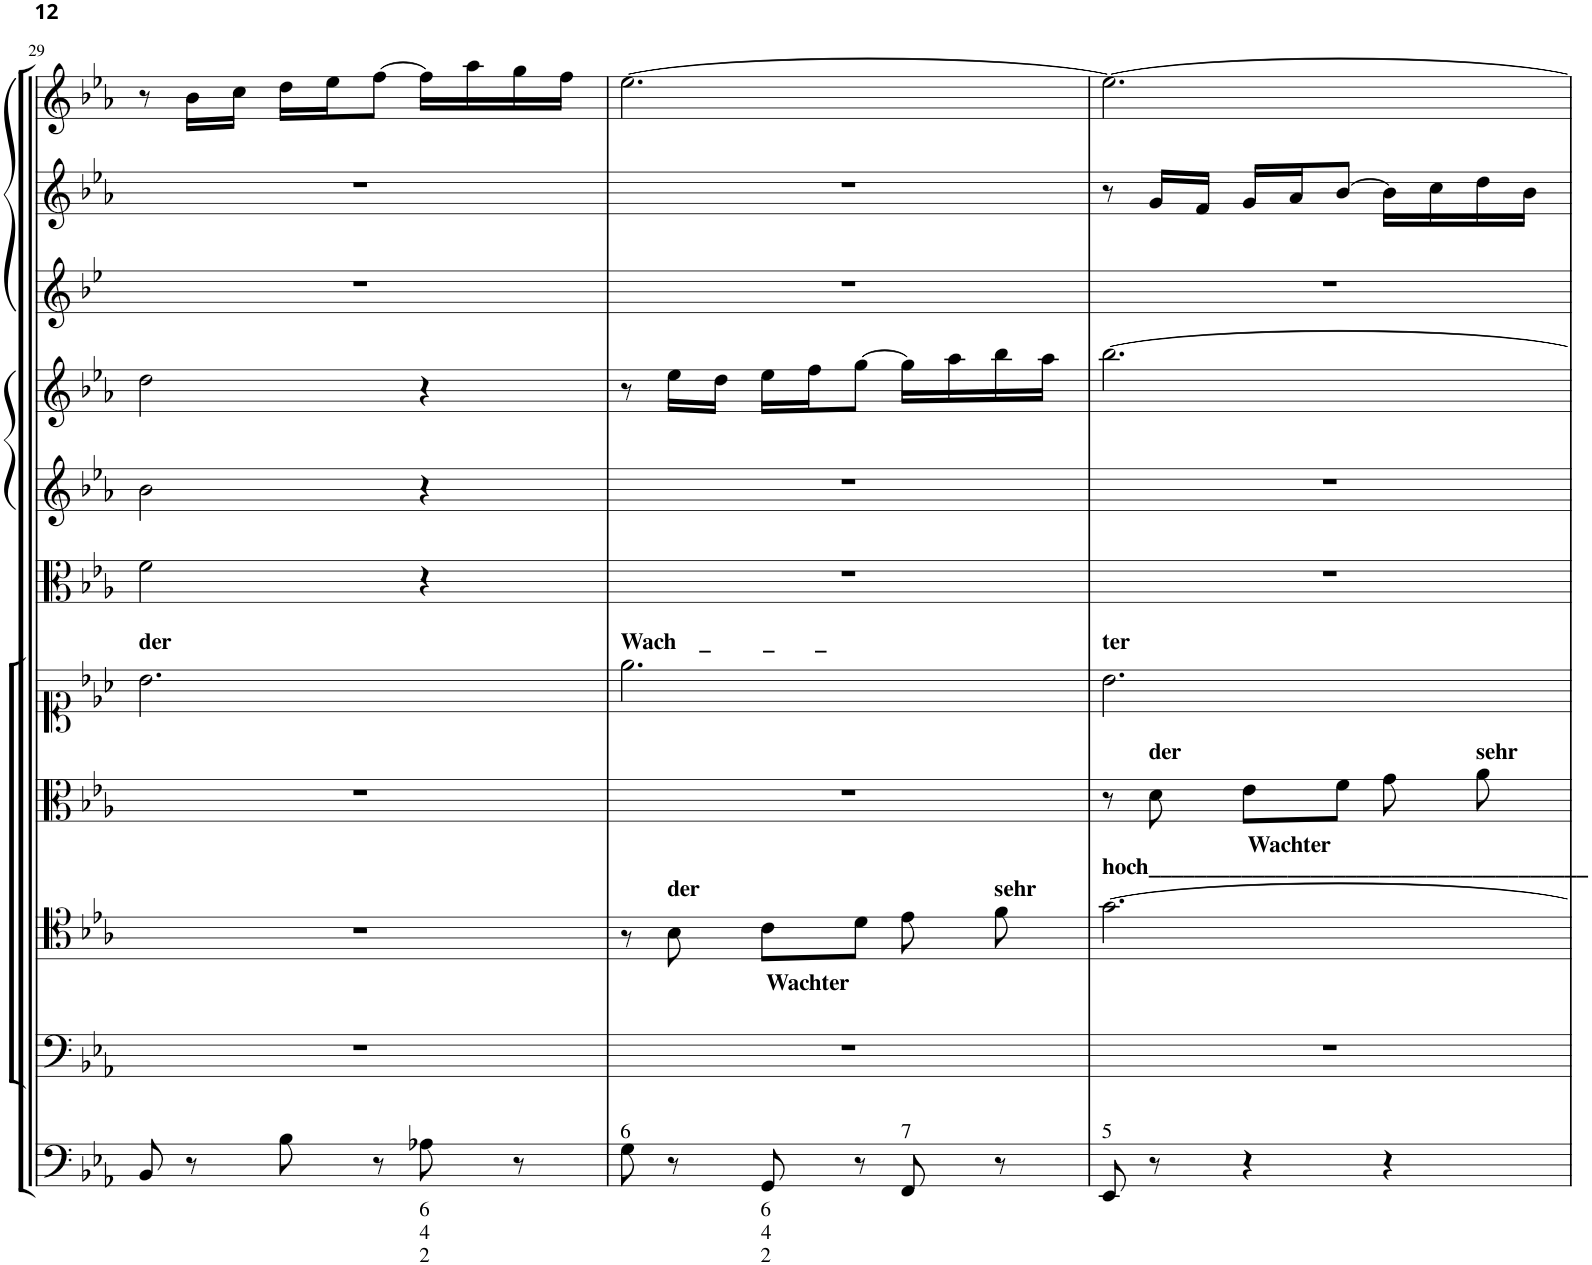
**kern	**kern	**kern	**kern	**kern	**kern	**kern	**kern	**kern	**kern	**kern
*part11	*part10	*part9	*part8	*part7	*part6	*part5	*part4	*part3	*part2	*part1
*staff11	*staff10	*staff9	*staff8	*staff7	*staff6	*staff5	*staff4	*staff3	*staff2	*staff1
*I"Continuo.	*I"Basso.	*I"Tenore.	*I"Alto.	*I"Soprano.	*I"Viola.	*I"Violino II	*I"Violino I	*I"Taille.	*I"Oboe II.	*I"Oboe I.
*	*	*	*	*	*	*	*	*	*I'Ob	*I'Ob
!!LO:PB:g=z
*clefF4	*clefF4	*clefC4	*clefC3	*clefC1	*clefC3	*clefG2	*clefG2	*clefG2	*clefG2	*clefG2
*	*	*	*	*	*	*	*	*Trd4c7	*	*
*k[b-e-a-]	*k[b-e-a-]	*k[b-e-a-]	*k[b-e-a-]	*k[b-e-a-]	*k[b-e-a-]	*k[b-e-a-]	*k[b-e-a-]	*k[b-e-]	*k[b-e-a-]	*k[b-e-a-]
*M3/4	*M3/4	*M3/4	*M3/4	*M3/4	*M3/4	*M3/4	*M3/4	*M3/4	*M3/4	*M3/4
=29	=29	=29	=29	=29	=29	=29	=29	=29	=29	=29
!	!	!	!	!LO:TX:a:B:t=der	!	!	!	!	!	!
8BB-/	2.r	2.r	2.r	2.b-\	2f\	2b-\	2dd\	2.r	2.r	8r
8r	.	.	.	.	.	.	.	.	.	16b-\LL
.	.	.	.	.	.	.	.	.	.	16cc\JJ
8B-\	.	.	.	.	.	.	.	.	.	16dd\LL
.	.	.	.	.	.	.	.	.	.	16ee-\J
8r	.	.	.	.	.	.	.	.	.	[8ff\J
!LO:TX:b:t=6	!	!	!	!	!	!	!	!	!	!
!LO:TX:b:t=4	!	!	!	!	!	!	!	!	!	!
!LO:TX:b:t=2	!	!	!	!	!	!	!	!	!	!
8A-X\	.	.	.	.	4r	4r	4r	.	.	16ff\LL]
.	.	.	.	.	.	.	.	.	.	16aa-\
8r	.	.	.	.	.	.	.	.	.	16gg\
.	.	.	.	.	.	.	.	.	.	16ff\JJ
=30	=30	=30	=30	=30	=30	=30	=30	=30	=30	=30
!	!	!	!	!LO:TX:a:B:t=Wach    _         _       _	!	!	!	!	!	!
!LO:TX:a:t=6	!	!	!	!	!	!	!	!	!	!
8G\	2.r	8r	2.r	2.ee-\	2.r	2.r	8r	2.r	2.r	[2.ee-\
!	!	!LO:TX:a:B:t=der	!	!	!	!	!	!	!	!
8r	.	8B-\	.	.	.	.	16ee-\LL	.	.	.
.	.	.	.	.	.	.	16dd\JJ	.	.	.
!	!	!LO:TX:b:B:t=Wachter	!	!	!	!	!	!	!	!
!LO:TX:b:t=6	!	!	!	!	!	!	!	!	!	!
!LO:TX:b:t=4	!	!	!	!	!	!	!	!	!	!
!LO:TX:b:t=2	!	!	!	!	!	!	!	!	!	!
8GG/	.	8c\L	.	.	.	.	16ee-\LL	.	.	.
.	.	.	.	.	.	.	16ff\J	.	.	.
8r	.	8d\J	.	.	.	.	[8gg\J	.	.	.
!LO:TX:a:t=7	!	!	!	!	!	!	!	!	!	!
8FF/	.	8e-\	.	.	.	.	16gg\LL]	.	.	.
.	.	.	.	.	.	.	16aa-\	.	.	.
!	!	!LO:TX:a:B:t=sehr	!	!	!	!	!	!	!	!
8r	.	8f\	.	.	.	.	16bb-\	.	.	.
.	.	.	.	.	.	.	16aa-\JJ	.	.	.
=31	=31	=31	=31	=31	=31	=31	=31	=31	=31	=31
!	!	!	!	!LO:TX:a:B:t=ter	!	!	!	!	!	!
!	!	!LO:TX:a:B:t=hoch______________________________________	!	!	!	!	!	!	!	!
!LO:TX:a:t=5	!	!	!	!	!	!	!	!	!	!
8EE-/	2.r	[2.g\	8r	2.b-\	2.r	2.r	[2.bb-\	2.r	8r	2.ee-\_
!	!	!	!LO:TX:a:B:t=der	!	!	!	!	!	!	!
8r	.	.	8d\	.	.	.	.	.	16g/LL	.
.	.	.	.	.	.	.	.	.	16f/JJ	.
!	!	!	!LO:TX:b:B:t=Wachter	!	!	!	!	!	!	!
4r	.	.	8e-\L	.	.	.	.	.	16g/LL	.
.	.	.	.	.	.	.	.	.	16a-/J	.
.	.	.	8f\J	.	.	.	.	.	[8b-/J	.
4r	.	.	8g\	.	.	.	.	.	16b-\LL]	.
.	.	.	.	.	.	.	.	.	16cc\	.
!	!	!	!LO:TX:a:B:t=sehr	!	!	!	!	!	!	!
.	.	.	8a-\	.	.	.	.	.	16dd\	.
.	.	.	.	.	.	.	.	.	16b-\JJ	.
=	=	=	=	=	=	=	=	=	=	=
*-	*-	*-	*-	*-	*-	*-	*-	*-	*-	*-
